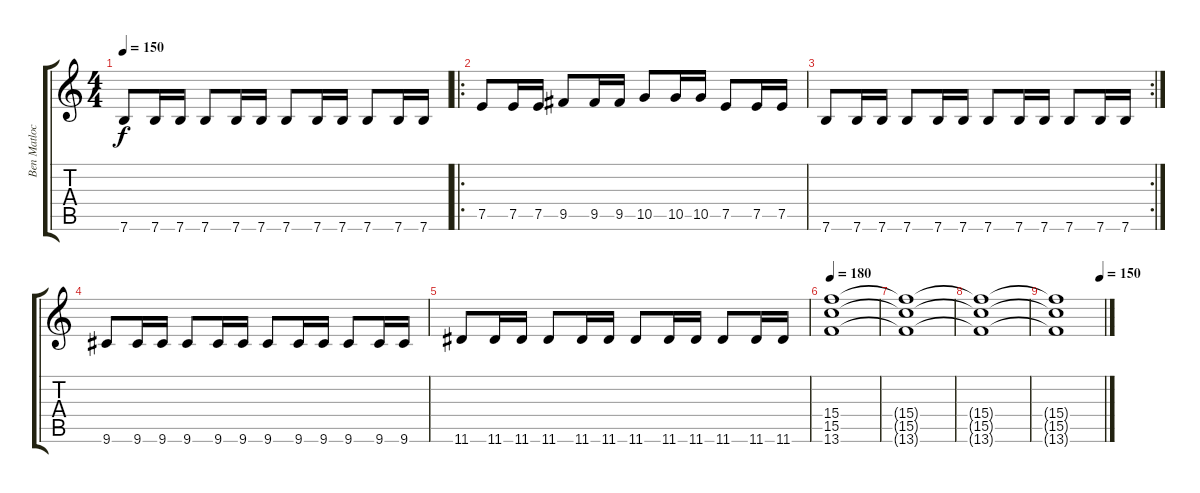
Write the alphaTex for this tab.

\track ("Ben Matlock" "Ben Matloc") {instrument overdrivenguitar}
\staff {score tabs}
\tuning (E4 B3 G3 D3 A2 E2) {hide}
\ts (4 4)
\tempo 150
\clef g2
\ks c
7.6.8{dy f} 7.6.16 7.6.16 7.6.8 7.6.16 7.6.16 7.6.8 7.6.16 7.6.16 7.6.8 7.6.16 7.6.16 |
\ro
7.5.8 7.5.16 7.5.16 9.5.8 9.5.16 9.5.16 10.5.8 10.5.16 10.5.16 7.5.8 7.5.16 7.5.16 |
\rc 2
7.6.8 7.6.16 7.6.16 7.6.8 7.6.16 7.6.16 7.6.8 7.6.16 7.6.16 7.6.8 7.6.16 7.6.16 |
9.6.8 9.6.16 9.6.16 9.6.8 9.6.16 9.6.16 9.6.8 9.6.16 9.6.16 9.6.8 9.6.16 9.6.16 |
11.6.8 11.6.16 11.6.16 11.6.8 11.6.16 11.6.16 11.6.8 11.6.16 11.6.16 11.6.8 11.6.16 11.6.16 |
\tempo 180
(15.4 15.5 13.6).1 |
(15.4{t} 15.5{t} 13.6{t}).1 |
(15.4{t} 15.5{t} 13.6{t}).1 |
\tempo (150 0.9166666666666666)
(15.4{t} 15.5{t} 13.6{t}).1
